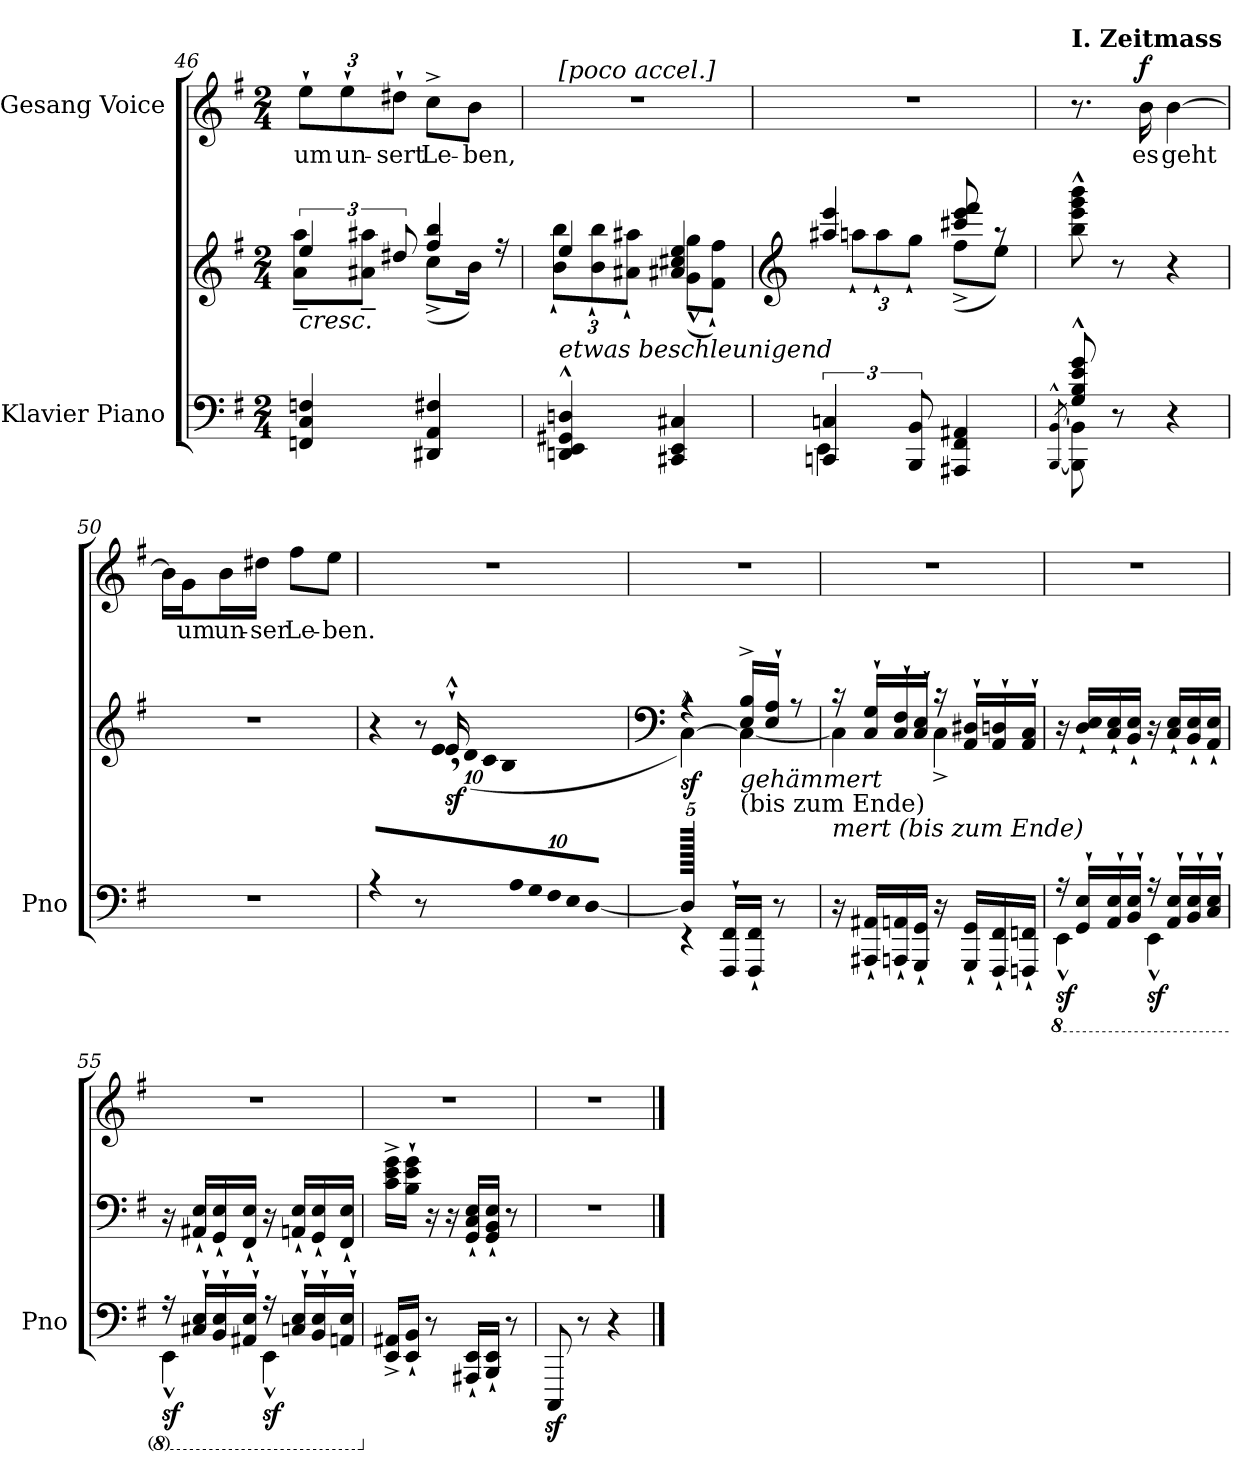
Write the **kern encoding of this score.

**kern	**kern	**dynam	**kern	**text	**dynam
*part2	*part2	*part2	*part1	*part1	*part1
*staff3	*staff2	*staff2/3	*staff1	*staff1	*staff1
*I"Klavier Piano	*	*	*I"Gesang Voice	*	*
*I'Pno	*	*	*	*	*
*clefF4	*clefG2	*	*clefG2	*	*
*k[f#]	*k[f#]	*	*k[f#]	*	*
*M2/4	*M2/4	*	*M2/4	*	*
=46	=46	=46	=46	=46	=46
*	*^	*	*	*	*
!	!LO:TX:b:i:t=cresc.	!	!	!	!	!
!	!	!	!	!	!LO:LY:b	!
4FFn/ 4C/ 4Fn/	6ee/	8a\~ 8aa\~L	.	12ee`\L	um	.
!	!	!	!	!	!LO:LY:b	!
.	.	.	.	12ee`\	un-	.
.	.	8a#X\~ 8aa#X\~J	.	.	.	.
!	!	!	!	!	!LO:LY:b	!
.	12dd#X/	.	.	12dd#X`\J	-sert	.
!	!	!	!	!	!LO:LY:b	!
4DD#X/ 4AA/ 4F#X/	4ff#/ 4bb/	(<8cc^\L	.	8cc^\L	Le-	.
!	!	!	!	!	!LO:LY:b	!
.	.	16b\Jk)	.	8b\J	-ben,	.
.	.	16rff	.	.	.	.
=47	=47	=47	=47	=47	=47	=47
*	*	*Xbrackettup	*	*	*	*
*	*	*	*	*MM74	*	*
*	*	*	*	*^	*	*
!	!	!	!	!LO:TX:a:i:t=[poco accel.]	!	!	!
!LO:TX:a:i:t=etwas beschleunigend	!	!	!	!	!	!	!
4DDn/^^ 4EE/^^ 4GG#X/^^ 4Dn/^^	4ee/	12b\` 12bb\`L	.	2r	4ryy	.	.
.	.	12b\` 12bb\`	.	.	.	.	.
.	.	12a#X\` 12aa#X\`J	.	.	.	.	.
*	*	*	*	*MM77	*	*	*
4CC#X/ 4EE/ 4C#X/	4a#X/ 4cc#X/ 4ee/	(<8g\^^ 8gg\^^L	.	.	4ryy	.	.
.	.	8f#\` 8ff#\`J)	.	.	.	.	.
!!LO:LB:g=z	!!
=48	=48	=48	=48	=48	=48	=48	=48
*	*clefG2	*	*	*	*	*	*
*	*	*	*	*MM80	*	*	*
*^	*	*	*	*	*	*	*
6CCn/ 6Cn/	4EE\	4aa#X/ 4eee/	12aan`\L	.	2r	4ryy	.	.
.	.	.	12aa`\	.	.	.	.	.
12BBB/ 12BB/	.	.	12gg`\J	.	.	.	.	.
*	*	*	*	*	*MM83	*	*	*
4AAA#X/ 4FF#/ 4AA#X/	4ryy	8ccc#X/ 8eee/ 8fff#/	(<8ff#^\L	.	.	4ryy	.	.
.	.	8raa	8ee\J)	.	.	.	.	.
*	*	*v	*v	*	*	*	*	*
*	*	*	*	*v	*v	*	*
=49	=49	=49	=49	=49	=49	=49
.	[8qBBB/^^ [8qBB/^^	.	.	.	.	.
!	!	!	!	!LO:TX:a:B:t=I. Zeitmass	!	!
8G/^^ 8B/^^ 8e/^^ 8g/^^	8BBB\] 8BB\]	8bb\^^ 8eee\^^ 8ggg\^^ 8bbb\^^	.	8.r	.	.
8r	4.ryy	8r	.	.	.	.
!	!	!	!	!	!LO:LY:b	!LO:DY:a
.	.	.	.	16b\	es	f
!	!	!	!	!	!LO:LY:b	!
4r	.	4r	.	[4b\	geht	.
*v	*v	*	*	*	*	*
=50	=50	=50	=50	=50	=50
2r	2r	.	16b\LL]	.	.
!	!	!	!	!LO:LY:b	!
.	.	.	16g\J	um	.
!	!	!	!	!LO:LY:b	!
.	.	.	16b\L	un-	.
!	!	!	!	!LO:LY:b	!
.	.	.	16dd#X\JJ	-ser	.
!	!	!	!	!LO:LY:b	!
.	.	.	8ff#\L	Le-	.
!	!	!	!	!LO:LY:b	!
.	.	.	8ee\J	-ben.	.
=51	=51	=51	=51	=51	=51
*	*^	*	*	*	*
4r	4r	4.ryy	.	2r	.	.
8r	8r	.	.	.	.	.
!	!	!LO:N:vis=32	!LO:DY:b	!	!	!
80%3.ryy	16e^^`/	640%9e,\LLL	sf	.	.	.
!	!	!LO:N:vis=32	!	!	!	!
.	.	(>640%9d\	.	.	.	.
!	!	!LO:N:vis=32	!	!	!	!
.	.	640%9c\	.	.	.	.
!	!	!LO:N:vis=32	!	!	!	!
.	.	640%9B\	.	.	.	.
*Xbrackettup	*	*	*	*	*	*
!LO:N:vis=32	!	!	!	!	!	!
640%9A/	.	160%11ryy	.	.	.	.
.	16ryy	.	.	.	.	.
!LO:N:vis=32	!	!	!	!	!	!
640%9G/	.	.	.	.	.	.
!LO:N:vis=32	!	!	!	!	!	!
640%9F#/	.	.	.	.	.	.
!LO:N:vis=32	!	!	!	!	!	!
640%9E/	.	.	.	.	.	.
[80D/JJJ	.	.	.	.	.	.
*	*v	*v	*	*	*	*
=52	=52	=52	=52	=52	=52
*	*clefF4	*	*	*	*
*^	*^	*	*	*	*
*	*	*	*^	*	*	*	*
!	!	!	!	!	!LO:DY:b	!	!	!
640D/JJJ]	4r	4rA	4ryy	[4C^^\)	sf	2r	.	.
640%159ryy	.	.	.	.	.	.	.	.
!	!	!LO:TX:b:i:t=gehämmert	!	!	!	!	!	!
!	!	!LO:TX:b:t=(bis zum Ende)	!	!	!	!	!	!
16FFF#/` 16FF#/`LL	4ryy	16E/^ 16B/^LL	4C\_	4ryy	.	.	.	.
16FFF#/` 16FF#/`JJ	.	16E/` 16A/`JJ	.	.	.	.	.	.
8r	.	8r	.	.	.	.	.	.
*v	*v	*	*	*	*	*	*	*
*	*	*v	*v	*	*	*	*
!!LO:LB:g=z
=53	=53	=53	=53	=53	=53	=53
!	!LO:TX:b:i:t=mert (bis zum Ende)	!	!	!	!	!
16r	16r	4C\]	.	2r	.	.
16AAA#X/` 16AA#X/`LL	16C/` 16G/`LL	.	.	.	.	.
16AAAn/` 16AAn/`	16C/` 16F#/`	.	.	.	.	.
16GGG/` 16GG/`JJ	16C/` 16E/`JJ	.	.	.	.	.
16r	16r	4C^\	.	.	.	.
16GGG/` 16GG/`LL	16AA/` 16D#X/`LL	.	.	.	.	.
16FFF#/` 16FF#/`	16AA/` 16Dn/`	.	.	.	.	.
16FFFn/` 16FFn/`JJ	16AA/` 16C/`JJ	.	.	.	.	.
*	*v	*v	*	*	*	*
=54	=54	=54	=54	=54	=54
*8ba	*	*	*	*	*
*^	*	*	*	*	*
!	!	!	!LO:DY:b=2	!	!	!
16r	4EEE^^\	16r	sf	2r	.	.
16GGG/` 16EE/`LL	.	16D/` 16E/`LL	.	.	.	.
16AAA/` 16EE/`	.	16C/` 16E/`	.	.	.	.
16BBB/` 16EE/`JJ	.	16BB/` 16E/`JJ	.	.	.	.
!	!	!	!LO:DY:b=2	!	!	!
16r	4EEE^^\	16r	sf	.	.	.
16AAA/` 16EE/`LL	.	16C/` 16E/`LL	.	.	.	.
16BBB/` 16EE/`	.	16BB/` 16E/`	.	.	.	.
16CC/` 16EE/`JJ	.	16AA/` 16E/`JJ	.	.	.	.
=55	=55	=55	=55	=55	=55	=55
!	!	!	!LO:DY:b=2	!	!	!
16r	4EEE^^\	16r	sf	2r	.	.
16CC#X/` 16EE/`LL	.	16AA#X/` 16E/`LL	.	.	.	.
16BBB/` 16EE/`	.	16GG/` 16E/`	.	.	.	.
16AAA#X/` 16EE/`JJ	.	16FF#/` 16E/`JJ	.	.	.	.
!	!	!	!LO:DY:b=2	!	!	!
16r	4EEE^^\	16r	sf	.	.	.
16CCn/` 16EE/`LL	.	16AAn/` 16E/`LL	.	.	.	.
16BBB/` 16EE/`	.	16GG/` 16E/`	.	.	.	.
16AAAn/` 16EE/`JJ	.	16FF#/` 16E/`JJ	.	.	.	.
*v	*v	*	*	*	*	*
=56	=56	=56	=56	=56	=56
*X8ba	*	*	*	*	*
16EE/^ 16AA#X/^LL	16c\^ 16e\^ 16g\^LL	.	2r	.	.
16EE/` 16BB/`JJ	16B\` 16e\` 16g\`JJ	.	.	.	.
8r	16r	.	.	.	.
.	16r	.	.	.	.
16AAA#X/` 16EE/`LL	16GG/` 16C/` 16E/`LL	.	.	.	.
16BBB/` 16EE/`JJ	16GG/` 16BB/` 16E/`JJ	.	.	.	.
8r	8r	.	.	.	.
=57	=57	=57	=57	=57	=57
8CCCz</	2r	.	2r	.	.
8r	.	.	.	.	.
4r	.	.	.	.	.
==	==	==	==	==	==
*-	*-	*-	*-	*-	*-
